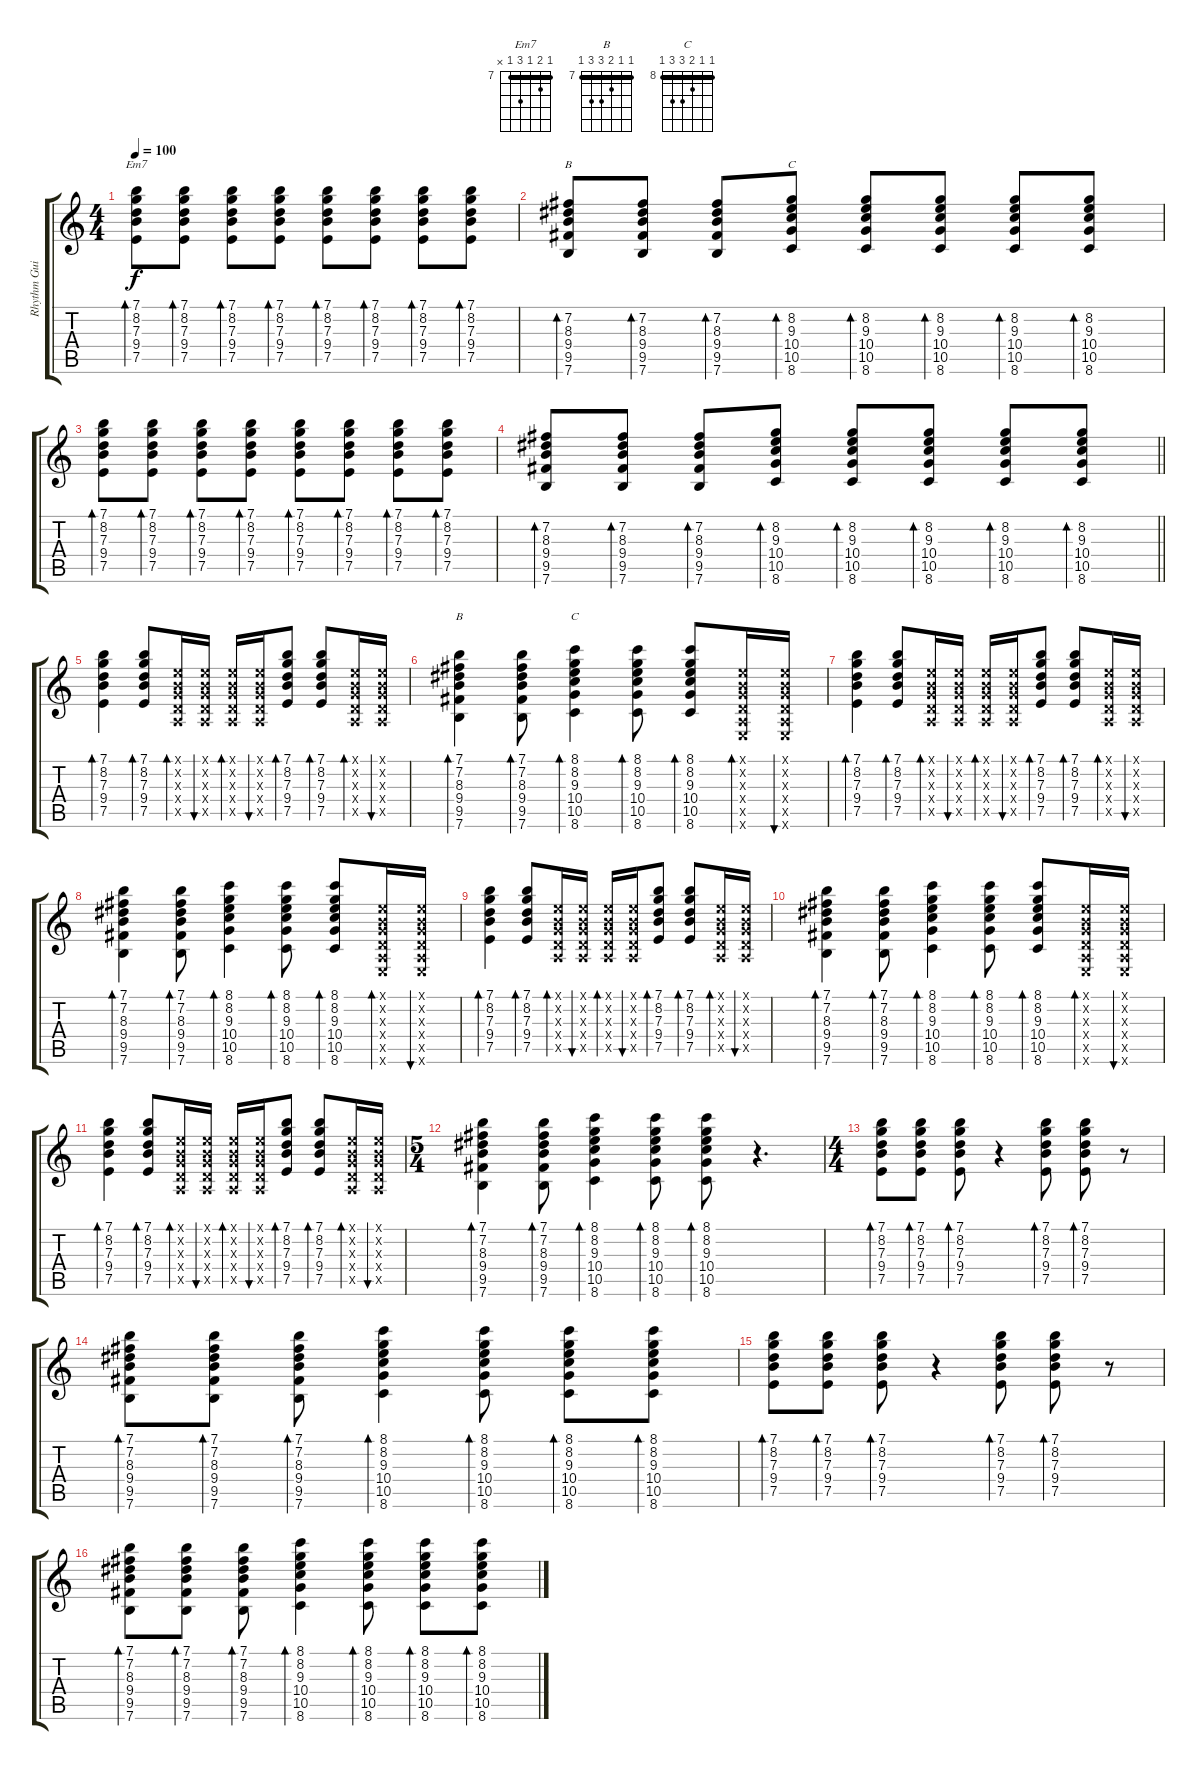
\track ("Rhythm Guitar" "Rhythm Gui") {instrument electricguitarjazz}
\staff {score tabs}
\tuning (E4 B3 G3 D3 A2 E2) {hide}
\chord ("Em7" 7 8 7 9 7 x) {firstfret 7 barre 7}
\chord ("B" x 7 8 9 9 7) {firstfret 7 barre 7}
\chord ("C" x 8 9 10 10 8) {firstfret 8 barre 8}
\chord ("B" 7 7 8 9 9 7) {firstfret 7 barre 7}
\chord ("C" 8 8 9 10 10 8) {firstfret 8 barre 8}
\ts (4 4)
\tempo 100
\clef g2
\ks c
(7.1 8.2 7.3 9.4 7.5).8{bd 30 ch "Em7" dy f} (7.1 8.2 7.3 9.4 7.5).8{bd 30} (7.1 8.2 7.3 9.4 7.5).8{bd 30} (7.1 8.2 7.3 9.4 7.5).8{bd 30} (7.1 8.2 7.3 9.4 7.5).8{bd 30} (7.1 8.2 7.3 9.4 7.5).8{bd 30} (7.1 8.2 7.3 9.4 7.5).8{bd 30} (7.1 8.2 7.3 9.4 7.5).8{bd 30} |
(7.2 8.3 9.4 9.5 7.6).8{bd 30 ch "B"} (7.2 8.3 9.4 9.5 7.6).8{bd 30} (7.2 8.3 9.4 9.5 7.6).8{bd 30} (8.2 9.3 10.4 10.5 8.6).8{bd 30 ch "C"} (8.2 9.3 10.4 10.5 8.6).8{bd 30} (8.2 9.3 10.4 10.5 8.6).8{bd 30} (8.2 9.3 10.4 10.5 8.6).8{bd 30} (8.2 9.3 10.4 10.5 8.6).8{bd 30} |
(7.1 8.2 7.3 9.4 7.5).8{bd 30} (7.1 8.2 7.3 9.4 7.5).8{bd 30} (7.1 8.2 7.3 9.4 7.5).8{bd 30} (7.1 8.2 7.3 9.4 7.5).8{bd 30} (7.1 8.2 7.3 9.4 7.5).8{bd 30} (7.1 8.2 7.3 9.4 7.5).8{bd 30} (7.1 8.2 7.3 9.4 7.5).8{bd 30} (7.1 8.2 7.3 9.4 7.5).8{bd 30} |
\barLineRight lightlight
(7.2 8.3 9.4 9.5 7.6).8{bd 30} (7.2 8.3 9.4 9.5 7.6).8{bd 30} (7.2 8.3 9.4 9.5 7.6).8{bd 30} (8.2 9.3 10.4 10.5 8.6).8{bd 30} (8.2 9.3 10.4 10.5 8.6).8{bd 30} (8.2 9.3 10.4 10.5 8.6).8{bd 30} (8.2 9.3 10.4 10.5 8.6).8{bd 30} (8.2 9.3 10.4 10.5 8.6).8{bd 30} |
(7.1 8.2 7.3 9.4 7.5).4{bd 30} (7.1 8.2 7.3 9.4 7.5).8{bd 30} (0.1{x} 0.2{x} 0.3{x} 0.4{x} 0.5{x}).16{bd 30} (0.1{x} 0.2{x} 0.3{x} 0.4{x} 0.5{x}).16{bu 30} (0.1{x} 0.2{x} 0.3{x} 0.4{x} 0.5{x}).16{bd 30} (0.1{x} 0.2{x} 0.3{x} 0.4{x} 0.5{x}).16{bu 30} (7.1 8.2 7.3 9.4 7.5).8{bd 30} (7.1 8.2 7.3 9.4 7.5).8{bd 30} (0.1{x} 0.2{x} 0.3{x} 0.4{x} 0.5{x}).16{bd 30} (0.1{x} 0.2{x} 0.3{x} 0.4{x} 0.5{x}).16{bu 30} |
(7.1 7.2 8.3 9.4 9.5 7.6).4{bd 30 ch "B"} (7.1 7.2 8.3 9.4 9.5 7.6).8{bd 30} (8.1 8.2 9.3 10.4 10.5 8.6).4{bd 30 ch "C"} (8.1 8.2 9.3 10.4 10.5 8.6).8{bd 30} (8.1 8.2 9.3 10.4 10.5 8.6).8{bd 30} (0.1{x} 0.2{x} 0.3{x} 0.4{x} 0.5{x} 0.6{x}).16{bd 30} (0.1{x} 0.2{x} 0.3{x} 0.4{x} 0.5{x} 0.6{x}).16{bu 30} |
(7.1 8.2 7.3 9.4 7.5).4{bd 30} (7.1 8.2 7.3 9.4 7.5).8{bd 30} (0.1{x} 0.2{x} 0.3{x} 0.4{x} 0.5{x}).16{bd 30} (0.1{x} 0.2{x} 0.3{x} 0.4{x} 0.5{x}).16{bu 30} (0.1{x} 0.2{x} 0.3{x} 0.4{x} 0.5{x}).16{bd 30} (0.1{x} 0.2{x} 0.3{x} 0.4{x} 0.5{x}).16{bu 30} (7.1 8.2 7.3 9.4 7.5).8{bd 30} (7.1 8.2 7.3 9.4 7.5).8{bd 30} (0.1{x} 0.2{x} 0.3{x} 0.4{x} 0.5{x}).16{bd 30} (0.1{x} 0.2{x} 0.3{x} 0.4{x} 0.5{x}).16{bu 30} |
(7.1 7.2 8.3 9.4 9.5 7.6).4{bd 30} (7.1 7.2 8.3 9.4 9.5 7.6).8{bd 30} (8.1 8.2 9.3 10.4 10.5 8.6).4{bd 30} (8.1 8.2 9.3 10.4 10.5 8.6).8{bd 30} (8.1 8.2 9.3 10.4 10.5 8.6).8{bd 30} (0.1{x} 0.2{x} 0.3{x} 0.4{x} 0.5{x} 0.6{x}).16{bd 30} (0.1{x} 0.2{x} 0.3{x} 0.4{x} 0.5{x} 0.6{x}).16{bu 30} |
(7.1 8.2 7.3 9.4 7.5).4{bd 30} (7.1 8.2 7.3 9.4 7.5).8{bd 30} (0.1{x} 0.2{x} 0.3{x} 0.4{x} 0.5{x}).16{bd 30} (0.1{x} 0.2{x} 0.3{x} 0.4{x} 0.5{x}).16{bu 30} (0.1{x} 0.2{x} 0.3{x} 0.4{x} 0.5{x}).16{bd 30} (0.1{x} 0.2{x} 0.3{x} 0.4{x} 0.5{x}).16{bu 30} (7.1 8.2 7.3 9.4 7.5).8{bd 30} (7.1 8.2 7.3 9.4 7.5).8{bd 30} (0.1{x} 0.2{x} 0.3{x} 0.4{x} 0.5{x}).16{bd 30} (0.1{x} 0.2{x} 0.3{x} 0.4{x} 0.5{x}).16{bu 30} |
(7.1 7.2 8.3 9.4 9.5 7.6).4{bd 30} (7.1 7.2 8.3 9.4 9.5 7.6).8{bd 30} (8.1 8.2 9.3 10.4 10.5 8.6).4{bd 30} (8.1 8.2 9.3 10.4 10.5 8.6).8{bd 30} (8.1 8.2 9.3 10.4 10.5 8.6).8{bd 30} (0.1{x} 0.2{x} 0.3{x} 0.4{x} 0.5{x} 0.6{x}).16{bd 30} (0.1{x} 0.2{x} 0.3{x} 0.4{x} 0.5{x} 0.6{x}).16{bu 30} |
(7.1 8.2 7.3 9.4 7.5).4{bd 30} (7.1 8.2 7.3 9.4 7.5).8{bd 30} (0.1{x} 0.2{x} 0.3{x} 0.4{x} 0.5{x}).16{bd 30} (0.1{x} 0.2{x} 0.3{x} 0.4{x} 0.5{x}).16{bu 30} (0.1{x} 0.2{x} 0.3{x} 0.4{x} 0.5{x}).16{bd 30} (0.1{x} 0.2{x} 0.3{x} 0.4{x} 0.5{x}).16{bu 30} (7.1 8.2 7.3 9.4 7.5).8{bd 30} (7.1 8.2 7.3 9.4 7.5).8{bd 30} (0.1{x} 0.2{x} 0.3{x} 0.4{x} 0.5{x}).16{bd 30} (0.1{x} 0.2{x} 0.3{x} 0.4{x} 0.5{x}).16{bu 30} |
\ts (5 4)
(7.1 7.2 8.3 9.4 9.5 7.6).4{bd 30} (7.1 7.2 8.3 9.4 9.5 7.6).8{bd 30} (8.1 8.2 9.3 10.4 10.5 8.6).4{bd 30} (8.1 8.2 9.3 10.4 10.5 8.6).8{bd 30} (8.1 8.2 9.3 10.4 10.5 8.6).8{bd 30} r.4{d} |
\ts (4 4)
(7.1 8.2 7.3 9.4 7.5).8{bd 30} (7.1 8.2 7.3 9.4 7.5).8{bd 30} (7.1 8.2 7.3 9.4 7.5).8{bd 30} r.4 (7.1 8.2 7.3 9.4 7.5).8{bd 30} (7.1 8.2 7.3 9.4 7.5).8{bd 30} r.8 |
(7.1 7.2 8.3 9.4 9.5 7.6).8{bd 30} (7.1 7.2 8.3 9.4 9.5 7.6).8{bd 30} (7.1 7.2 8.3 9.4 9.5 7.6).8{bd 30} (8.1 8.2 9.3 10.4 10.5 8.6).4{bd 30} (8.1 8.2 9.3 10.4 10.5 8.6).8{bd 30} (8.1 8.2 9.3 10.4 10.5 8.6).8{bd 30} (8.1 8.2 9.3 10.4 10.5 8.6).8{bd 30} |
(7.1 8.2 7.3 9.4 7.5).8{bd 30} (7.1 8.2 7.3 9.4 7.5).8{bd 30} (7.1 8.2 7.3 9.4 7.5).8{bd 30} r.4 (7.1 8.2 7.3 9.4 7.5).8{bd 30} (7.1 8.2 7.3 9.4 7.5).8{bd 30} r.8 |
(7.1 7.2 8.3 9.4 9.5 7.6).8{bd 30} (7.1 7.2 8.3 9.4 9.5 7.6).8{bd 30} (7.1 7.2 8.3 9.4 9.5 7.6).8{bd 30} (8.1 8.2 9.3 10.4 10.5 8.6).4{bd 30} (8.1 8.2 9.3 10.4 10.5 8.6).8{bd 30} (8.1 8.2 9.3 10.4 10.5 8.6).8{bd 30} (8.1 8.2 9.3 10.4 10.5 8.6).8{bd 30}
